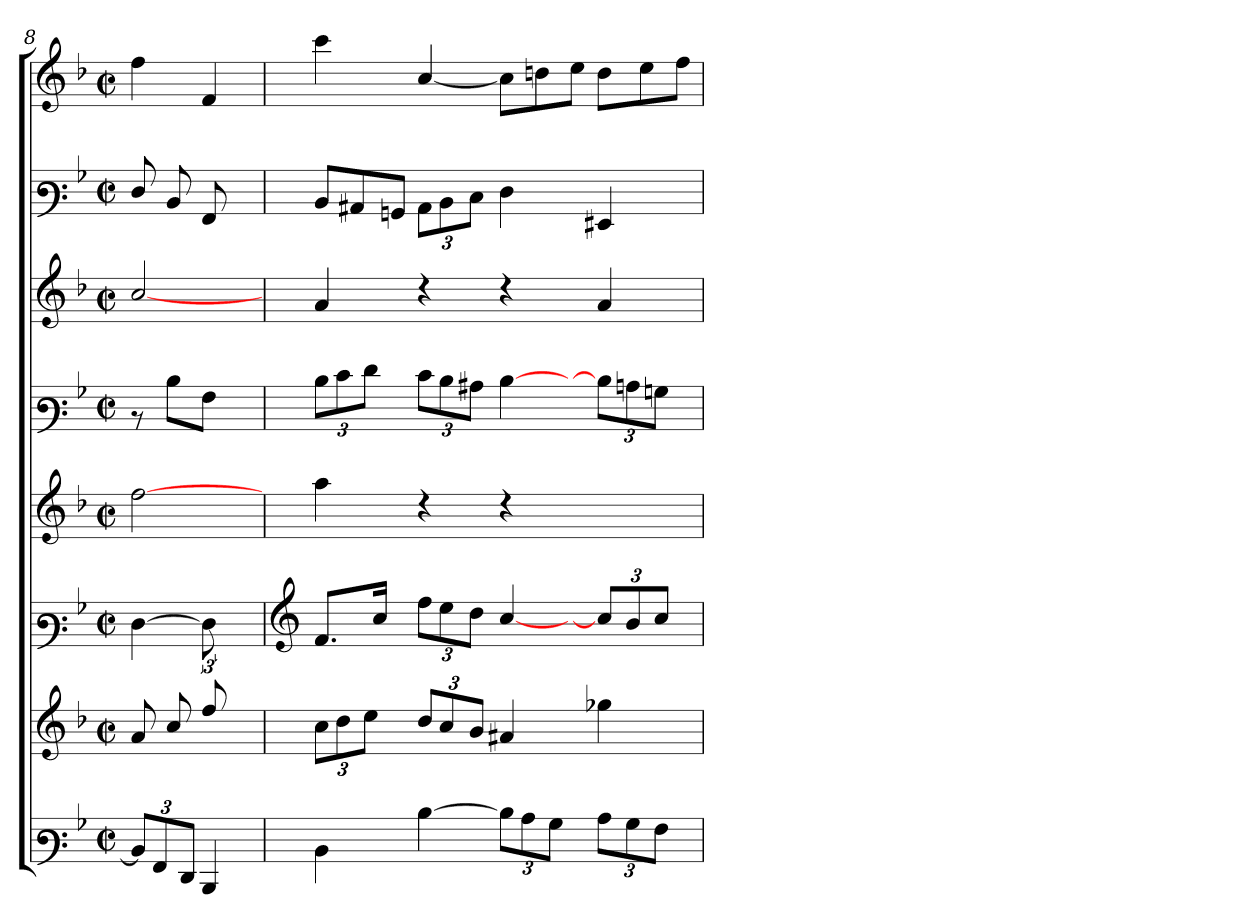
**kern	**kern	**kern	**kern	**kern	**kern	**kern	**kern
*part8	*part7	*part6	*part5	*part4	*part3	*part2	*part1
*staff8	*staff7	*staff6	*staff5	*staff4	*staff3	*staff2	*staff1
*I'V	*I'V	*I'V	*I'V	*I'V	*I'V	*I'V	*I'V
*clefF3	*clefG3	*clefF3	*clefG3	*clefF3	*clefG3	*clefF3	*clefG3
*k[b-]	*k[b-]	*k[b-]	*k[b-]	*k[b-]	*k[b-]	*k[b-]	*k[b-]
*M2/2	*M2/2	*M2/2	*M2/2	*M2/2	*M2/2	*M2/2	*M2/2
*met(c|)	*met(c|)	*met(c|)	*met(c|)	*met(c|)	*met(c|)	*met(c|)	*met(c|)
=8	=8	=8	=8	=8	=8	=8	=8
12D/L]	8f/L	[>4F\	[>2dd\	8rD	[<2a/	8F/L	4dd\
12AA/	.	.	.	.	.	.	.
.	8a/	.	.	8d\L	.	8D/	.
12FF/J	.	.	.	.	.	.	.
4DD/	8dd/	12F\L]	.	8A\J	.	8AA/	4d/
.	.	6ryy	.	.	.	.	.
.	8ryy	.	.	8ryy	.	8ryy	.
!!LO:LB:g=z
=9	=9	=9	=9	=9	=9	=9	=9
*	*	*clefG3	*	*	*	*	*
4D\	12a\L	8.d/L	4ff\	12d\L	4f/	8D/L	4aa\
.	12b-\	.	.	12e\	.	.	.
.	.	.	.	.	.	8C#X/	.
.	12cc\J	.	.	12f\J	.	.	.
.	.	16a/Jk	.	.	.	.	.
8ryy	8ryy	8ryy	8ryy	8ryy	8ryy	8BBn/J	8ryy
[>4d\	12b-/L	12dd\L	4rb	12e\L	4rb	12C#\L	[>4a/
.	12a/	12cc\	.	12d\	.	12D\	.
.	12g/J	12b-\J	.	12c#X\J	.	12E\J	.
12d\L]	4f#X/	[<4a/	4rb	[>4d\	4rb	4F\	8a\L]
12c\	.	.	.	.	.	.	.
.	.	.	.	.	.	.	8bn\
12B-\J	.	.	.	.	.	.	.
8ryy	8ryy	8ryy	2ryy	8ryy	8ryy	8ryy	8cc\J
12c\L	4ee-X\	12a/L]	.	12d\L]	4f/	4GG#X/	8b\L
12B-\	.	12g/	.	12cn\	.	.	.
.	.	.	.	.	.	.	8cc\
12A\J	.	12a/J	.	12Bn\J	.	.	.
8ryy	8ryy	8ryy	.	8ryy	8ryy	8ryy	8dd\J
=	=	=	=	=	=	=	=
*-	*-	*-	*-	*-	*-	*-	*-
